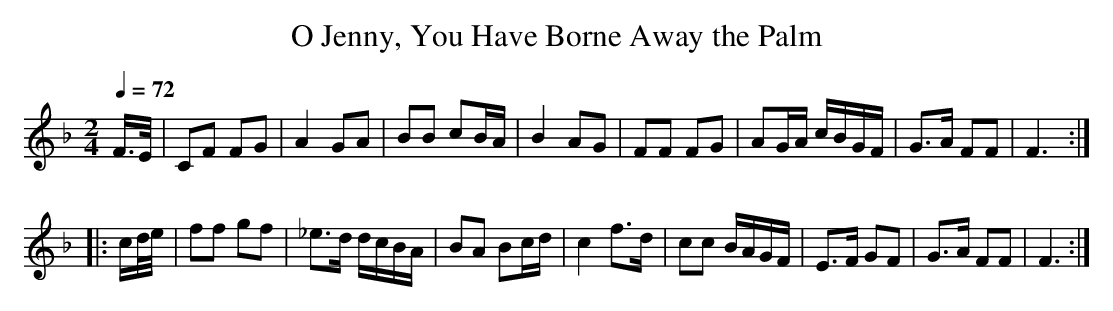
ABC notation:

X:1
T: O Jenny, You Have Borne Away the Palm
M: 2/4
L: 1/8
Q: 1/4=72
K: F % 1 flats
V: 1
F/2>E/2 | CF FG | A2 GA | BB cB/2A/2 | B2 AG | FF FG | AG/2A/2 c/2B/2G/2F/2 | G>A FF | F3 :|
|: c/2d/4e/4 | ff gf | _e>d d/2c/2B/2A/2 | BA Bc/2d/2 | c2 f>d | cc B/2A/2G/2F/2 | E>F GF | G>A FF | F3 :|
